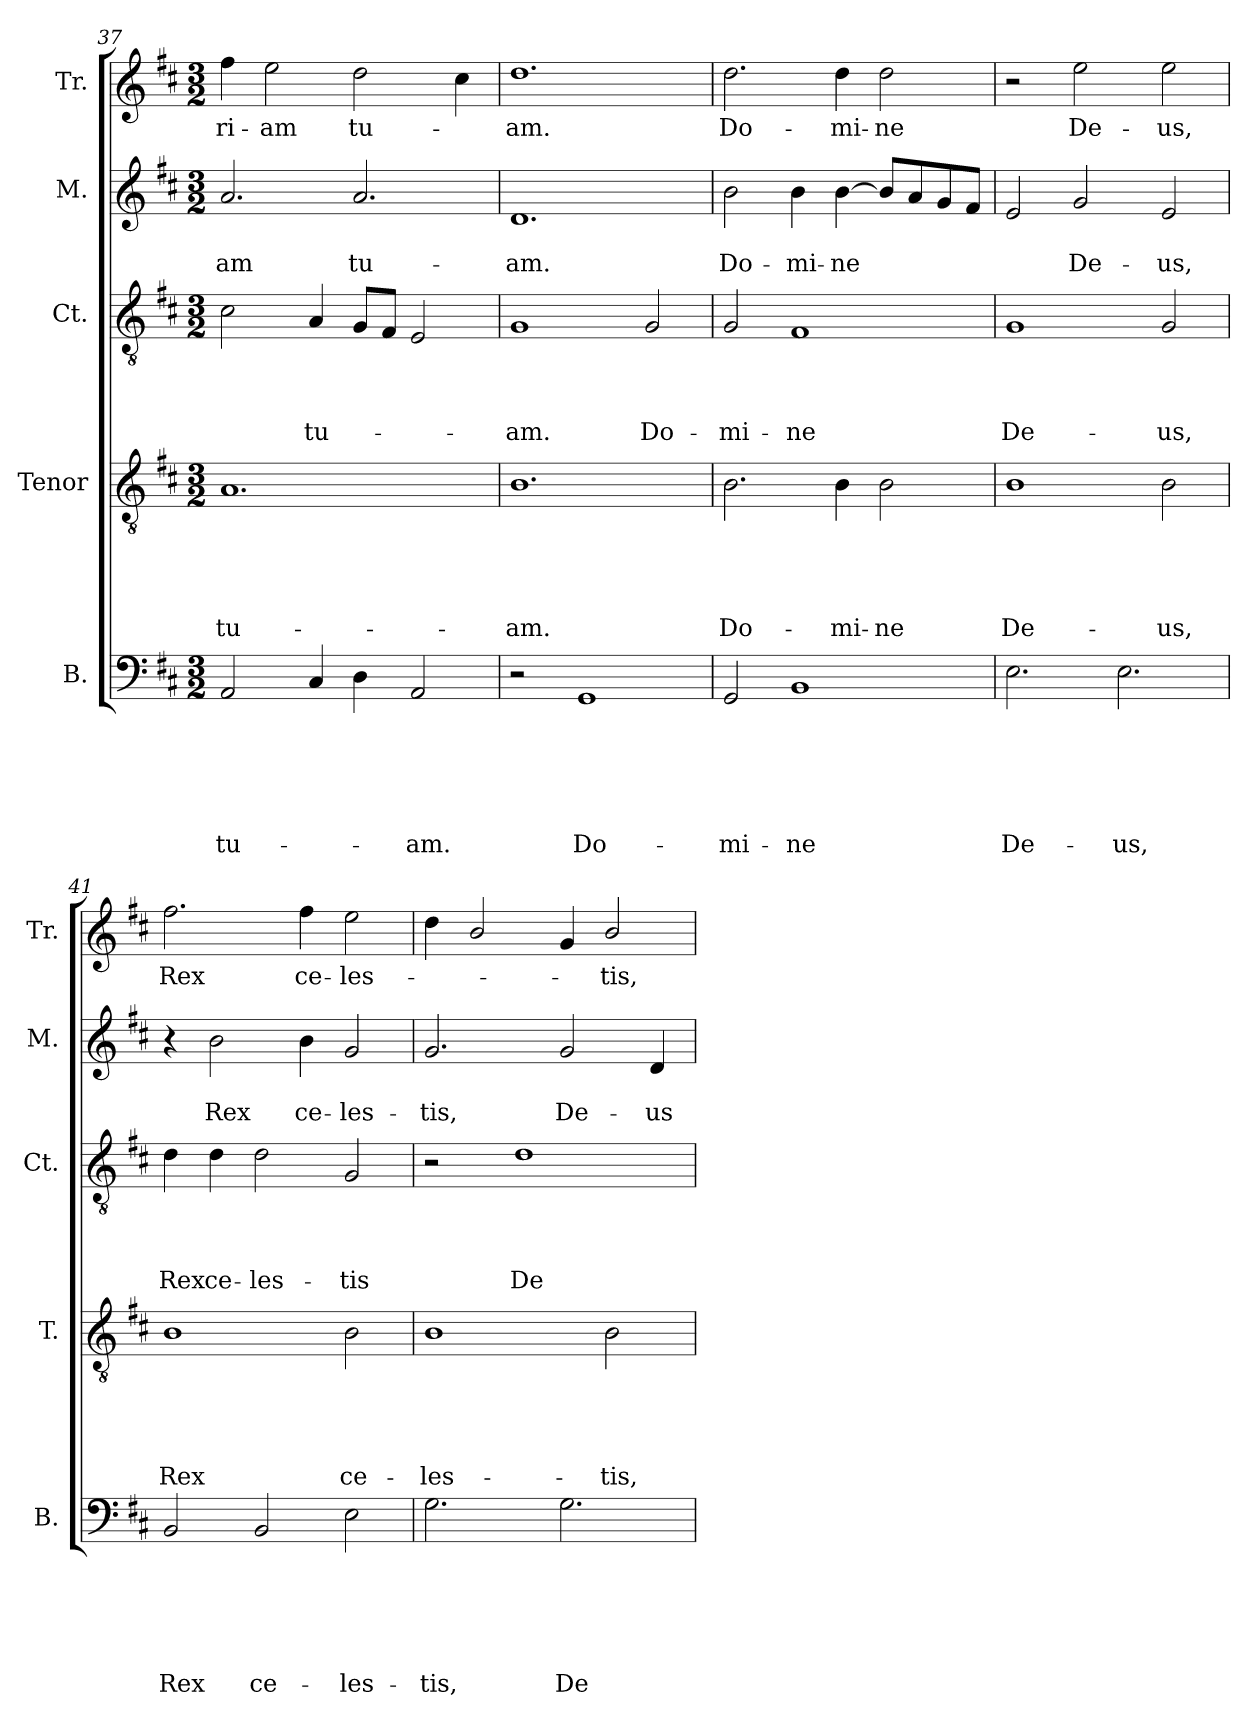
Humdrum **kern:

**kern	**text	**text	**text	**text	**text	**text	**kern	**text	**text	**text	**text	**text	**kern	**text	**text	**text	**text	**kern	**text	**text	**kern	**text
*part5	*part5	*part5	*part5	*part5	*part5	*part5	*part4	*part4	*part4	*part4	*part4	*part4	*part3	*part3	*part3	*part3	*part3	*part2	*part2	*part2	*part1	*part1
*staff5	*staff5	*staff5	*staff5	*staff5	*staff5	*staff5	*staff4	*staff4	*staff4	*staff4	*staff4	*staff4	*staff3	*staff3	*staff3	*staff3	*staff3	*staff2	*staff2	*staff2	*staff1	*staff1
*I"B.	*	*	*	*	*	*	*I"Tenor	*	*	*	*	*	*I"Ct.	*	*	*	*	*I"M.	*	*	*I"Tr.	*
*I'B.	*	*	*	*	*	*	*I'T.	*	*	*	*	*	*I'Ct.	*	*	*	*	*I'M.	*	*	*I'Tr.	*
*clefF4	*	*	*	*	*	*	*clefGv2	*	*	*	*	*	*clefGv2	*	*	*	*	*clefG2	*	*	*clefG2	*
*k[f#c#]	*	*	*	*	*	*	*k[f#c#]	*	*	*	*	*	*k[f#c#]	*	*	*	*	*k[f#c#]	*	*	*k[f#c#]	*
*D:	*	*	*	*	*	*	*D:	*	*	*	*	*	*D:	*	*	*	*	*D:	*	*	*D:	*
*M3/2	*	*	*	*	*	*	*M3/2	*	*	*	*	*	*M3/2	*	*	*	*	*M3/2	*	*	*M3/2	*
=37	=37	=37	=37	=37	=37	=37	=37	=37	=37	=37	=37	=37	=37	=37	=37	=37	=37	=37	=37	=37	=37	=37
!	!	!	!	!	!	!LO:LY:b	!	!	!	!	!	!LO:LY:b	!	!	!	!	!	!	!	!LO:LY:b	!	!LO:LY:b
2AA/	.	.	.	.	.	tu-	1.A	.	.	.	.	tu-	2c#\	.	.	.	.	2.a/	.	-am	4ff#\	-ri-
!	!	!	!	!	!	!	!	!	!	!	!	!	!	!	!	!	!	!	!	!	!	!LO:LY:b:rj
.	.	.	.	.	.	.	.	.	.	.	.	.	.	.	.	.	.	.	.	.	2ee\	-am
!	!	!	!	!	!	!	!	!	!	!	!	!	!	!	!	!	!LO:LY:b	!	!	!	!	!
4C#/	.	.	.	.	.	.	.	.	.	.	.	.	4A/	.	.	.	tu-	.	.	.	.	.
!	!	!	!	!	!	!	!	!	!	!	!	!	!	!	!	!	!	!	!	!LO:LY:b	!	!LO:LY:b
4D\	.	.	.	.	.	.	.	.	.	.	.	.	8G/L	.	.	.	.	2.a/	.	tu-	2dd\	tu-
.	.	.	.	.	.	.	.	.	.	.	.	.	8F#/J	.	.	.	.	.	.	.	.	.
!	!	!	!	!	!	!LO:LY:b	!	!	!	!	!	!	!	!	!	!	!	!	!	!	!	!
2AA/	.	.	.	.	.	-am.	.	.	.	.	.	.	2E/	.	.	.	.	.	.	.	.	.
.	.	.	.	.	.	.	.	.	.	.	.	.	.	.	.	.	.	.	.	.	4cc#\	.
=38	=38	=38	=38	=38	=38	=38	=38	=38	=38	=38	=38	=38	=38	=38	=38	=38	=38	=38	=38	=38	=38	=38
!	!	!	!	!	!	!	!	!	!	!	!	!LO:LY:b	!	!	!	!	!LO:LY:b	!	!	!LO:LY:b	!	!LO:LY:b
2r	.	.	.	.	.	.	1.B	.	.	.	.	-am.	1G	.	.	.	-am.	1.d	.	-am.	1.dd	-am.
!	!	!	!	!	!	!LO:LY:b	!	!	!	!	!	!	!	!	!	!	!	!	!	!	!	!
1GG	.	.	.	.	.	Do-	.	.	.	.	.	.	.	.	.	.	.	.	.	.	.	.
!	!	!	!	!	!	!	!	!	!	!	!	!	!	!	!	!	!LO:LY:b	!	!	!	!	!
.	.	.	.	.	.	.	.	.	.	.	.	.	2G/	.	.	.	Do-	.	.	.	.	.
=39	=39	=39	=39	=39	=39	=39	=39	=39	=39	=39	=39	=39	=39	=39	=39	=39	=39	=39	=39	=39	=39	=39
!	!	!	!	!	!	!LO:LY:b	!	!	!	!	!	!LO:LY:b	!	!	!	!	!LO:LY:b	!	!	!LO:LY:b	!	!LO:LY:b
2GG/	.	.	.	.	.	-mi-	2.B\	.	.	.	.	Do-	2G/	.	.	.	-mi-	2b\	.	Do-	2.dd\	Do-
!	!	!	!	!	!	!LO:LY:b	!	!	!	!	!	!	!	!	!	!	!LO:LY:b	!	!	!LO:LY:b	!	!
1BB	.	.	.	.	.	-ne	.	.	.	.	.	.	1F#	.	.	.	-ne	4b\	.	-mi-	.	.
!	!	!	!	!	!	!	!	!	!	!	!	!LO:LY:b	!	!	!	!	!	!	!	!LO:LY:b	!	!LO:LY:b
.	.	.	.	.	.	.	4B\	.	.	.	.	-mi-	.	.	.	.	.	[>4b\	.	-ne	4dd\	-mi-
!	!	!	!	!	!	!	!	!	!	!	!	!LO:LY:b:rj	!	!	!	!	!	!	!	!	!	!LO:LY:b:rj
.	.	.	.	.	.	.	2B\	.	.	.	.	-ne	.	.	.	.	.	8b/L]	.	.	2dd\	-ne
.	.	.	.	.	.	.	.	.	.	.	.	.	.	.	.	.	.	8a/	.	.	.	.
.	.	.	.	.	.	.	.	.	.	.	.	.	.	.	.	.	.	8g/	.	.	.	.
.	.	.	.	.	.	.	.	.	.	.	.	.	.	.	.	.	.	8f#/J	.	.	.	.
=40	=40	=40	=40	=40	=40	=40	=40	=40	=40	=40	=40	=40	=40	=40	=40	=40	=40	=40	=40	=40	=40	=40
!	!	!	!	!	!	!LO:LY:b	!	!	!	!	!	!LO:LY:b	!	!	!	!	!LO:LY:b	!	!	!	!	!
2.E\	.	.	.	.	.	De-	1B	.	.	.	.	De-	1G	.	.	.	De-	2e/	.	.	2r	.
!	!	!	!	!	!	!	!	!	!	!	!	!	!	!	!	!	!	!	!	!LO:LY:b	!	!LO:LY:b
.	.	.	.	.	.	.	.	.	.	.	.	.	.	.	.	.	.	2g/	.	De-	2ee\	De-
!	!	!	!	!	!	!LO:LY:b	!	!	!	!	!	!	!	!	!	!	!	!	!	!	!	!
2.E\	.	.	.	.	.	-us,	.	.	.	.	.	.	.	.	.	.	.	.	.	.	.	.
!	!	!	!	!	!	!	!	!	!	!	!	!LO:LY:b	!	!	!	!	!LO:LY:b	!	!	!LO:LY:b	!	!LO:LY:b
.	.	.	.	.	.	.	2B\	.	.	.	.	-us,	2G/	.	.	.	-us,	2e/	.	-us,	2ee\	-us,
!!LO:PB:g=z
=41	=41	=41	=41	=41	=41	=41	=41	=41	=41	=41	=41	=41	=41	=41	=41	=41	=41	=41	=41	=41	=41	=41
!	!	!	!	!	!	!LO:LY:b	!	!	!	!	!	!LO:LY:b	!	!	!	!	!LO:LY:b	!	!	!	!	!LO:LY:b
2BB/	.	.	.	.	.	Rex	1B	.	.	.	.	Rex	4d\	.	.	.	Rex	4r	.	.	2.ff#\	Rex
!	!	!	!	!	!	!	!	!	!	!	!	!	!	!	!	!	!LO:LY:b	!	!	!LO:LY:b	!	!
.	.	.	.	.	.	.	.	.	.	.	.	.	4d\	.	.	.	ce-	2b\	.	Rex	.	.
!	!	!	!	!	!	!LO:LY:b	!	!	!	!	!	!	!	!	!	!	!LO:LY:b:rj	!	!	!	!	!
2BB/	.	.	.	.	.	ce-	.	.	.	.	.	.	2d\	.	.	.	-les-	.	.	.	.	.
!	!	!	!	!	!	!	!	!	!	!	!	!	!	!	!	!	!	!	!	!LO:LY:b	!	!LO:LY:b
.	.	.	.	.	.	.	.	.	.	.	.	.	.	.	.	.	.	4b\	.	ce-	4ff#\	ce-
!	!	!	!	!	!	!LO:LY:b	!	!	!	!	!	!LO:LY:b	!	!	!	!	!LO:LY:b	!	!	!LO:LY:b:rj	!	!LO:LY:b
2E\	.	.	.	.	.	-les-	2B\	.	.	.	.	ce-	2G/	.	.	.	-tis	2g/	.	-les-	2ee\	-les-
=42	=42	=42	=42	=42	=42	=42	=42	=42	=42	=42	=42	=42	=42	=42	=42	=42	=42	=42	=42	=42	=42	=42
!	!	!	!	!	!	!LO:LY:b	!	!	!	!	!	!LO:LY:b	!	!	!	!	!	!	!	!LO:LY:b	!	!
2.G\	.	.	.	.	.	-tis,	1B	.	.	.	.	-les-	2r	.	.	.	.	2.g/	.	-tis,	4dd\	.
.	.	.	.	.	.	.	.	.	.	.	.	.	.	.	.	.	.	.	.	.	2b/	.
!	!	!	!	!	!	!	!	!	!	!	!	!	!	!	!	!	!LO:LY:b	!	!	!	!	!
.	.	.	.	.	.	.	.	.	.	.	.	.	1d	.	.	.	De-	.	.	.	.	.
!	!	!	!	!	!	!LO:LY:b	!	!	!	!	!	!	!	!	!	!	!	!	!	!LO:LY:b	!	!
2.G\	.	.	.	.	.	De-	.	.	.	.	.	.	.	.	.	.	.	2g/	.	De-	4g/	.
!	!	!	!	!	!	!	!	!	!	!	!	!LO:LY:b	!	!	!	!	!	!	!	!	!	!LO:LY:b
.	.	.	.	.	.	.	2B\	.	.	.	.	-tis,	.	.	.	.	.	.	.	.	2b/	-tis,
!	!	!	!	!	!	!	!	!	!	!	!	!	!	!	!	!	!	!	!	!LO:LY:b	!	!
.	.	.	.	.	.	.	.	.	.	.	.	.	.	.	.	.	.	4d/	.	-us	.	.
=	=	=	=	=	=	=	=	=	=	=	=	=	=	=	=	=	=	=	=	=	=	=
*-	*-	*-	*-	*-	*-	*-	*-	*-	*-	*-	*-	*-	*-	*-	*-	*-	*-	*-	*-	*-	*-	*-
